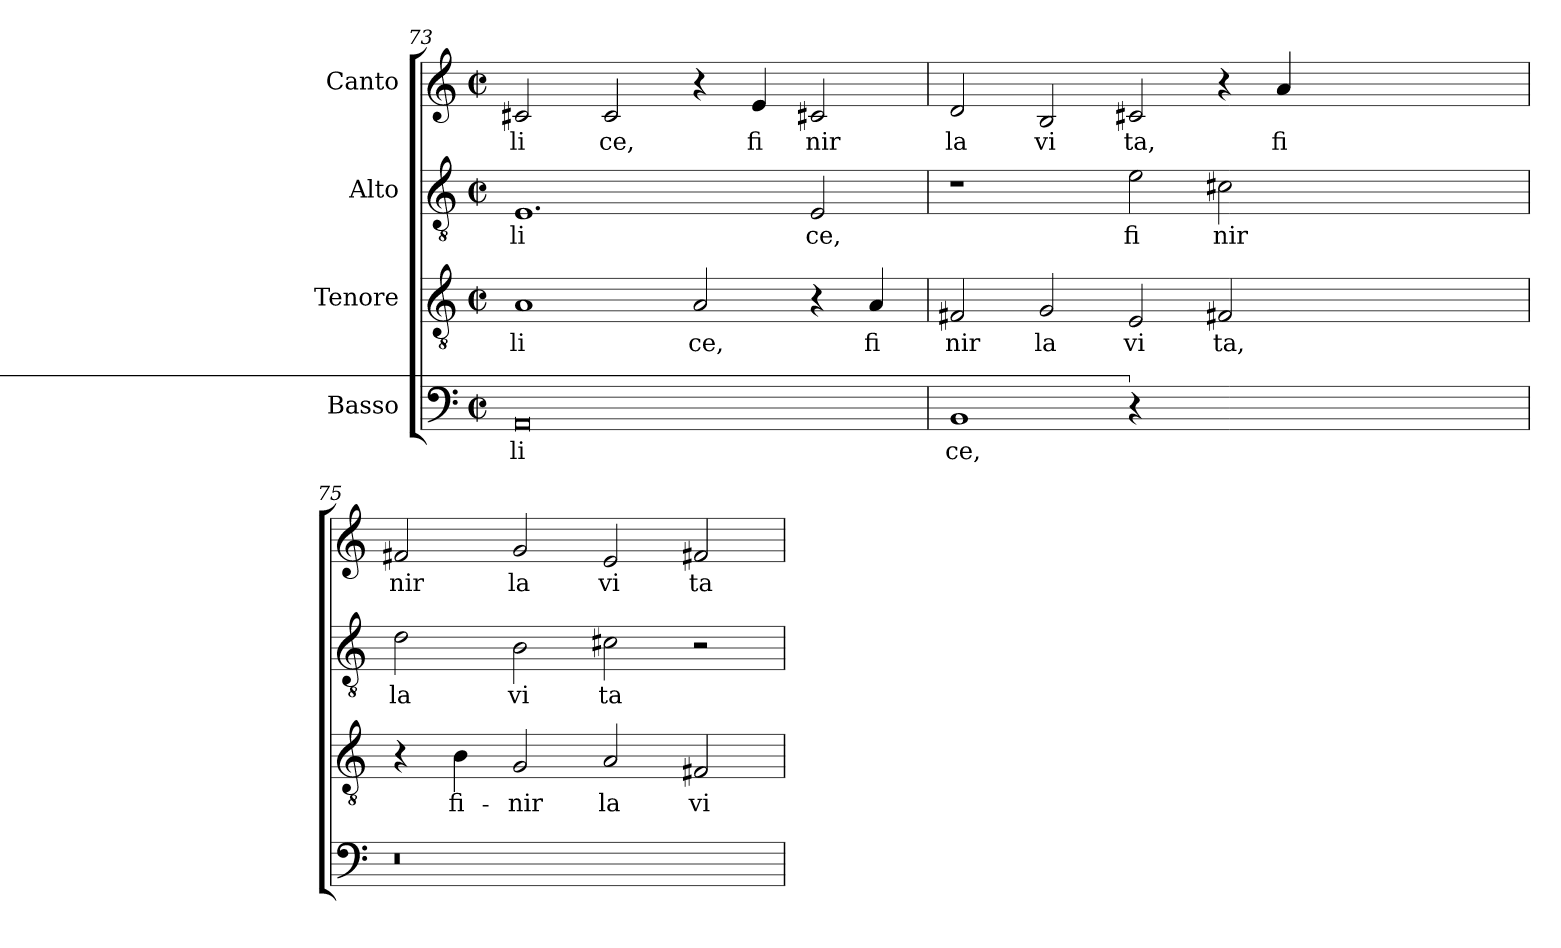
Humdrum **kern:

**kern	**text	**kern	**text	**kern	**text	**kern	**text
*part4	*part4	*part3	*part3	*part2	*part2	*part1	*part1
*staff4	*staff4	*staff3	*staff3	*staff2	*staff2	*staff1	*staff1
*I"Basso	*	*I"Tenore	*	*I"Alto	*	*I"Canto	*
*clefF4	*	*clefGv2	*	*clefGv2	*	*clefG2	*
*M2/2	*	*M2/2	*	*M2/2	*	*M2/2	*
*met(c|)	*	*met(c|)	*	*met(c|)	*	*met(c|)	*
=73	=73	=73	=73	=73	=73	=73	=73
!	!LO:LY:b:cj	!	!LO:LY:b:cj	!	!LO:LY:b:cj	!	!LO:LY:b:cj
0AA	li	1A	li	1.E	li	2c#X/	li
!	!	!	!	!	!	!	!LO:LY:b:cj
.	.	.	.	.	.	2c#/	ce,
!	!	!	!LO:LY:b:cj	!	!	!	!
.	.	2A/	ce,	.	.	4r	.
!	!	!	!	!	!	!	!LO:LY:b:cj
.	.	.	.	.	.	4e/	fi
!	!	!	!	!	!LO:LY:b:cj	!	!LO:LY:b:cj
.	.	4r	.	2E/	ce,	2c#X/	nir
!	!	!	!LO:LY:b:cj	!	!	!	!
.	.	4A/	fi	.	.	.	.
=74	=74	=74	=74	=74	=74	=74	=74
!	!LO:LY:b:cj	!	!LO:LY:b:cj	!	!	!	!LO:LY:b:cj
1BB	ce,	2F#X/	nir	1r	.	2d/	la
!	!	!	!LO:LY:b:cj	!	!	!	!LO:LY:b:cj
.	.	2G/	la	.	.	2B/	vi
!LO:N:vis=1	!	!	!LO:LY:b:cj	!	!LO:LY:b:cj	!	!LO:LY:b:cj
4%9r	.	2E/	vi	2e\	fi	2c#X/	ta,
!	!	!	!LO:LY:b:cj	!	!LO:LY:b:cj	!	!
.	.	2F#X/	ta,	2c#X\	nir	4r	.
!	!	!	!	!	!	!	!LO:LY:b:cj
.	.	.	.	.	.	4a/	fi
.	.	1ryy	.	1ryy	.	1ryy	.
.	.	4ryy	.	4ryy	.	4ryy	.
!!LO:LB:g=z
=75	=75	=75	=75	=75	=75	=75	=75
!	!	!	!	!	!LO:LY:b:cj	!	!LO:LY:b:cj
0r	.	4r	.	2d\	la	2f#X/	nir
!	!	!	!LO:LY:b:cj	!	!	!	!
.	.	4B\	fi-	.	.	.	.
!	!	!	!LO:LY:b:cj	!	!LO:LY:b:cj	!	!LO:LY:b:cj
.	.	2G/	-nir	2B\	vi	2g/	la
!	!	!	!LO:LY:b:cj	!	!LO:LY:b:cj	!	!LO:LY:b:cj
.	.	2A/	la	2c#X\	ta	2e/	vi
!	!	!	!LO:LY:b:cj	!	!	!	!LO:LY:b:cj
.	.	2F#X/	vi-	2r	.	2f#X/	ta
=	=	=	=	=	=	=	=
*-	*-	*-	*-	*-	*-	*-	*-
